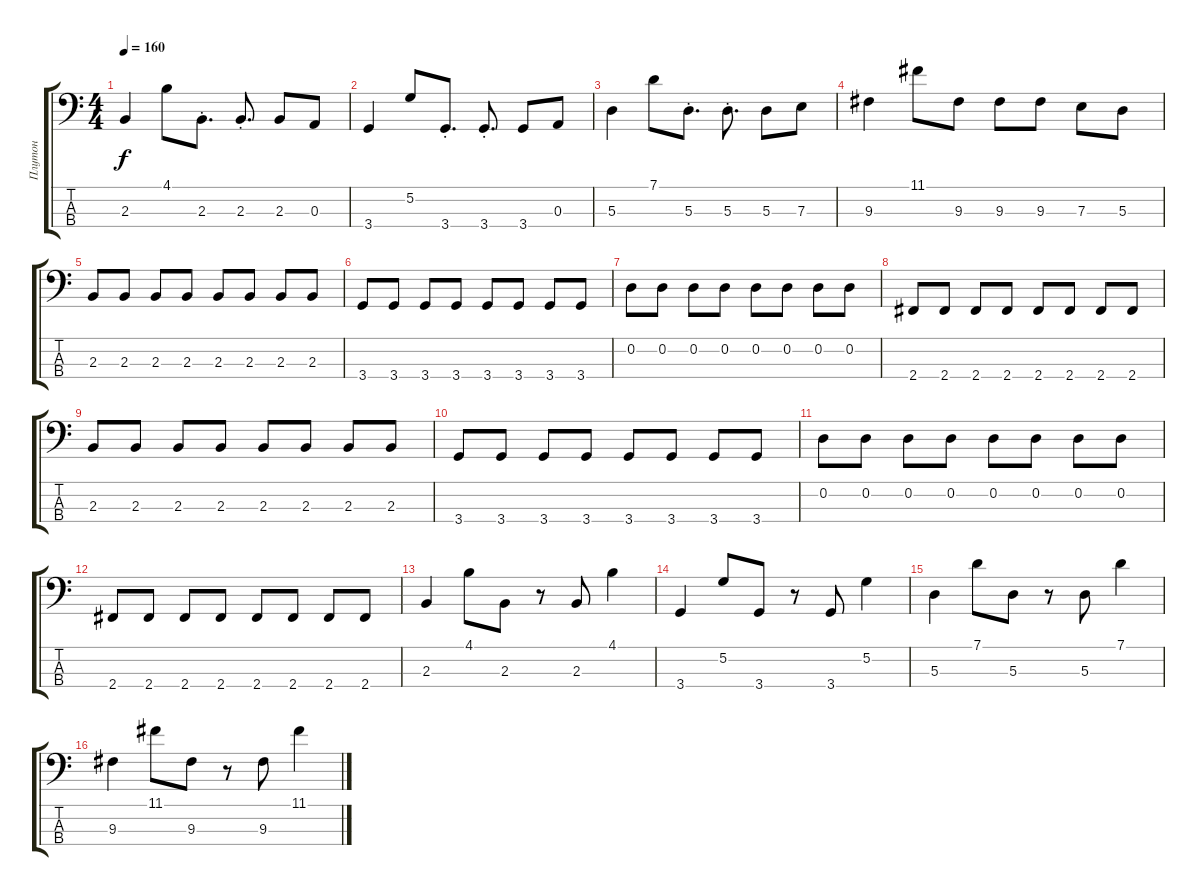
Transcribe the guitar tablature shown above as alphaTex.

\track ("Плутон" "Плутон") {instrument electricbassfinger}
\staff {score tabs}
\tuning (G2 D2 A1 E1) {hide}
\ts (4 4)
\tempo 160
\clef f4
\ks c
2.3.4{dy f} 4.1.8 2.3{st}.8{d} 2.3{st}.8{d} 2.3.8 0.3.8 |
3.4.4 5.2.8 3.4{st}.8{d} 3.4{st}.8{d} 3.4.8 0.3.8 |
5.3.4 7.1.8 5.3{st}.8{d} 5.3{st}.8{d} 5.3.8 7.3.8 |
9.3.4 11.1.8 9.3.8 9.3.8 9.3.8 7.3.8 5.3.8 |
2.3.8 2.3.8 2.3.8 2.3.8 2.3.8 2.3.8 2.3.8 2.3.8 |
3.4.8 3.4.8 3.4.8 3.4.8 3.4.8 3.4.8 3.4.8 3.4.8 |
0.2.8 0.2.8 0.2.8 0.2.8 0.2.8 0.2.8 0.2.8 0.2.8 |
2.4.8 2.4.8 2.4.8 2.4.8 2.4.8 2.4.8 2.4.8 2.4.8 |
2.3.8 2.3.8 2.3.8 2.3.8 2.3.8 2.3.8 2.3.8 2.3.8 |
3.4.8 3.4.8 3.4.8 3.4.8 3.4.8 3.4.8 3.4.8 3.4.8 |
0.2.8 0.2.8 0.2.8 0.2.8 0.2.8 0.2.8 0.2.8 0.2.8 |
2.4.8 2.4.8 2.4.8 2.4.8 2.4.8 2.4.8 2.4.8 2.4.8 |
2.3.4 4.1.8 2.3.8 r.8 2.3.8 4.1.4 |
3.4.4 5.2.8 3.4.8 r.8 3.4.8 5.2.4 |
5.3.4 7.1.8 5.3.8 r.8 5.3.8 7.1.4 |
9.3.4 11.1.8 9.3.8 r.8 9.3.8 11.1.4
